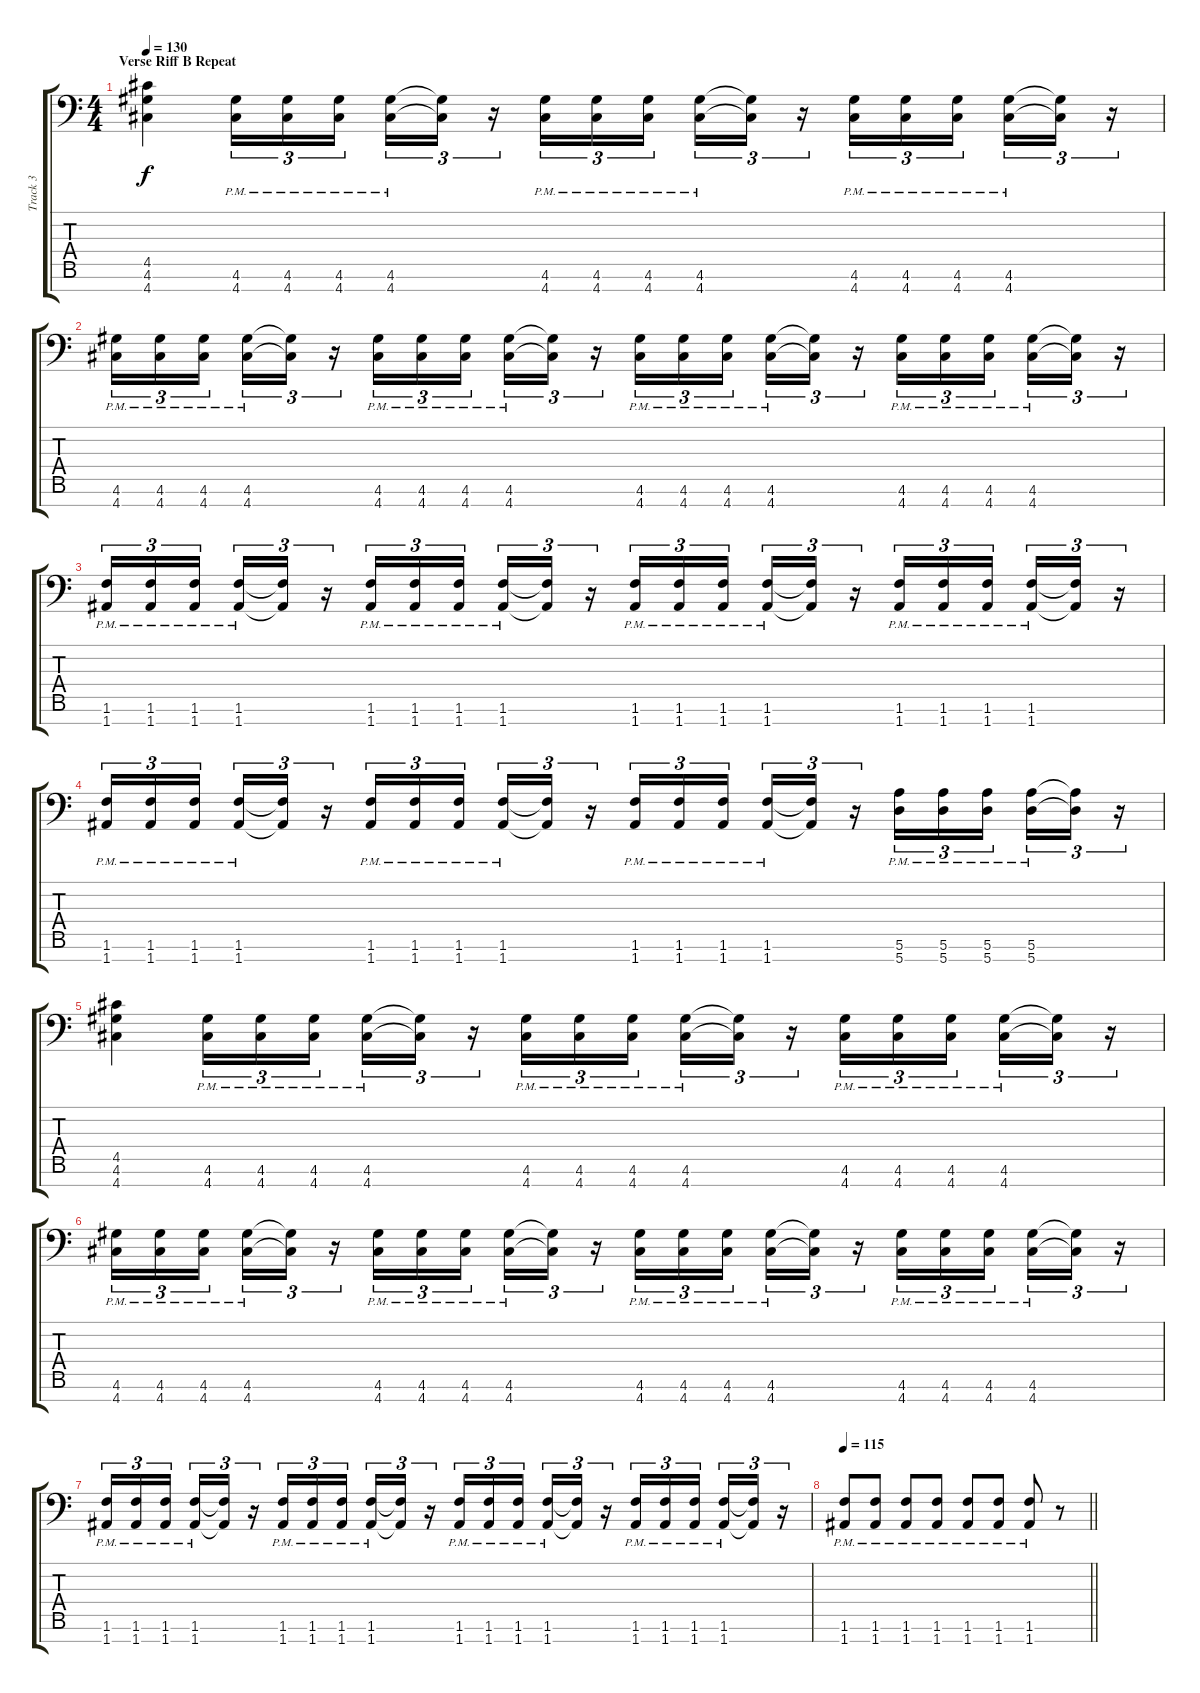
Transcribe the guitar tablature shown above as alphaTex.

\track ("Track 3" "Track 3") {instrument overdrivenguitar}
\staff {score tabs}
\tuning (E4 B3 G3 D3 A2 E2 A1) {hide}
\ts (4 4)
\section ("" "Verse Riff B Repeat")
\tempo 130
\clef f4
\ks c
(4.5 4.6 4.7).4{dy f} (4.6{pm} 4.7{pm}).16{tu (3 2)} (4.6{pm} 4.7{pm}).16{tu (3 2)} (4.6{pm} 4.7{pm}).16{tu (3 2) beam splitsecondary} (4.6{pm} 4.7{pm}).16{tu (3 2)} (4.6{t} 4.7{t}).16{tu (3 2)} r.16{tu (3 2)} (4.6{pm} 4.7{pm}).16{tu (3 2)} (4.6{pm} 4.7{pm}).16{tu (3 2)} (4.6{pm} 4.7{pm}).16{tu (3 2) beam splitsecondary} (4.6{pm} 4.7{pm}).16{tu (3 2)} (4.6{t} 4.7{t}).16{tu (3 2)} r.16{tu (3 2)} (4.6{pm} 4.7{pm}).16{tu (3 2)} (4.6{pm} 4.7{pm}).16{tu (3 2)} (4.6{pm} 4.7{pm}).16{tu (3 2) beam splitsecondary} (4.6{pm} 4.7{pm}).16{tu (3 2)} (4.6{t} 4.7{t}).16{tu (3 2)} r.16{tu (3 2)} |
(4.6{pm} 4.7{pm}).16{tu (3 2)} (4.6{pm} 4.7{pm}).16{tu (3 2)} (4.6{pm} 4.7{pm}).16{tu (3 2) beam splitsecondary} (4.6{pm} 4.7{pm}).16{tu (3 2)} (4.6{t} 4.7{t}).16{tu (3 2)} r.16{tu (3 2)} (4.6{pm} 4.7{pm}).16{tu (3 2)} (4.6{pm} 4.7{pm}).16{tu (3 2)} (4.6{pm} 4.7{pm}).16{tu (3 2) beam splitsecondary} (4.6{pm} 4.7{pm}).16{tu (3 2)} (4.6{t} 4.7{t}).16{tu (3 2)} r.16{tu (3 2)} (4.6{pm} 4.7{pm}).16{tu (3 2)} (4.6{pm} 4.7{pm}).16{tu (3 2)} (4.6{pm} 4.7{pm}).16{tu (3 2) beam splitsecondary} (4.6{pm} 4.7{pm}).16{tu (3 2)} (4.6{t} 4.7{t}).16{tu (3 2)} r.16{tu (3 2)} (4.6{pm} 4.7{pm}).16{tu (3 2)} (4.6{pm} 4.7{pm}).16{tu (3 2)} (4.6{pm} 4.7{pm}).16{tu (3 2) beam splitsecondary} (4.6{pm} 4.7{pm}).16{tu (3 2)} (4.6{t} 4.7{t}).16{tu (3 2)} r.16{tu (3 2)} |
(1.6{pm} 1.7{pm}).16{tu (3 2)} (1.6{pm} 1.7{pm}).16{tu (3 2)} (1.6{pm} 1.7{pm}).16{tu (3 2) beam splitsecondary} (1.6{pm} 1.7{pm}).16{tu (3 2)} (1.6{t} 1.7{t}).16{tu (3 2)} r.16{tu (3 2)} (1.6{pm} 1.7{pm}).16{tu (3 2)} (1.6{pm} 1.7{pm}).16{tu (3 2)} (1.6{pm} 1.7{pm}).16{tu (3 2) beam splitsecondary} (1.6{pm} 1.7{pm}).16{tu (3 2)} (1.6{t} 1.7{t}).16{tu (3 2)} r.16{tu (3 2)} (1.6{pm} 1.7{pm}).16{tu (3 2)} (1.6{pm} 1.7{pm}).16{tu (3 2)} (1.6{pm} 1.7{pm}).16{tu (3 2) beam splitsecondary} (1.6{pm} 1.7{pm}).16{tu (3 2)} (1.6{t} 1.7{t}).16{tu (3 2)} r.16{tu (3 2)} (1.6{pm} 1.7{pm}).16{tu (3 2)} (1.6{pm} 1.7{pm}).16{tu (3 2)} (1.6{pm} 1.7{pm}).16{tu (3 2) beam splitsecondary} (1.6{pm} 1.7{pm}).16{tu (3 2)} (1.6{t} 1.7{t}).16{tu (3 2)} r.16{tu (3 2)} |
(1.6{pm} 1.7{pm}).16{tu (3 2)} (1.6{pm} 1.7{pm}).16{tu (3 2)} (1.6{pm} 1.7{pm}).16{tu (3 2) beam splitsecondary} (1.6{pm} 1.7{pm}).16{tu (3 2)} (1.6{t} 1.7{t}).16{tu (3 2)} r.16{tu (3 2)} (1.6{pm} 1.7{pm}).16{tu (3 2)} (1.6{pm} 1.7{pm}).16{tu (3 2)} (1.6{pm} 1.7{pm}).16{tu (3 2) beam splitsecondary} (1.6{pm} 1.7{pm}).16{tu (3 2)} (1.6{t} 1.7{t}).16{tu (3 2)} r.16{tu (3 2)} (1.6{pm} 1.7{pm}).16{tu (3 2)} (1.6{pm} 1.7{pm}).16{tu (3 2)} (1.6{pm} 1.7{pm}).16{tu (3 2) beam splitsecondary} (1.6{pm} 1.7{pm}).16{tu (3 2)} (1.6{t} 1.7{t}).16{tu (3 2)} r.16{tu (3 2)} (5.6{pm} 5.7{pm}).16{tu (3 2)} (5.6{pm} 5.7{pm}).16{tu (3 2)} (5.6{pm} 5.7{pm}).16{tu (3 2) beam splitsecondary} (5.6{pm} 5.7{pm}).16{tu (3 2)} (5.6{t} 5.7{t}).16{tu (3 2)} r.16{tu (3 2)} |
(4.5 4.6 4.7).4 (4.6{pm} 4.7{pm}).16{tu (3 2)} (4.6{pm} 4.7{pm}).16{tu (3 2)} (4.6{pm} 4.7{pm}).16{tu (3 2) beam splitsecondary} (4.6{pm} 4.7{pm}).16{tu (3 2)} (4.6{t} 4.7{t}).16{tu (3 2)} r.16{tu (3 2)} (4.6{pm} 4.7{pm}).16{tu (3 2)} (4.6{pm} 4.7{pm}).16{tu (3 2)} (4.6{pm} 4.7{pm}).16{tu (3 2) beam splitsecondary} (4.6{pm} 4.7{pm}).16{tu (3 2)} (4.6{t} 4.7{t}).16{tu (3 2)} r.16{tu (3 2)} (4.6{pm} 4.7{pm}).16{tu (3 2)} (4.6{pm} 4.7{pm}).16{tu (3 2)} (4.6{pm} 4.7{pm}).16{tu (3 2) beam splitsecondary} (4.6{pm} 4.7{pm}).16{tu (3 2)} (4.6{t} 4.7{t}).16{tu (3 2)} r.16{tu (3 2)} |
(4.6{pm} 4.7{pm}).16{tu (3 2)} (4.6{pm} 4.7{pm}).16{tu (3 2)} (4.6{pm} 4.7{pm}).16{tu (3 2) beam splitsecondary} (4.6{pm} 4.7{pm}).16{tu (3 2)} (4.6{t} 4.7{t}).16{tu (3 2)} r.16{tu (3 2)} (4.6{pm} 4.7{pm}).16{tu (3 2)} (4.6{pm} 4.7{pm}).16{tu (3 2)} (4.6{pm} 4.7{pm}).16{tu (3 2) beam splitsecondary} (4.6{pm} 4.7{pm}).16{tu (3 2)} (4.6{t} 4.7{t}).16{tu (3 2)} r.16{tu (3 2)} (4.6{pm} 4.7{pm}).16{tu (3 2)} (4.6{pm} 4.7{pm}).16{tu (3 2)} (4.6{pm} 4.7{pm}).16{tu (3 2) beam splitsecondary} (4.6{pm} 4.7{pm}).16{tu (3 2)} (4.6{t} 4.7{t}).16{tu (3 2)} r.16{tu (3 2)} (4.6{pm} 4.7{pm}).16{tu (3 2)} (4.6{pm} 4.7{pm}).16{tu (3 2)} (4.6{pm} 4.7{pm}).16{tu (3 2) beam splitsecondary} (4.6{pm} 4.7{pm}).16{tu (3 2)} (4.6{t} 4.7{t}).16{tu (3 2)} r.16{tu (3 2)} |
(1.6{pm} 1.7{pm}).16{tu (3 2)} (1.6{pm} 1.7{pm}).16{tu (3 2)} (1.6{pm} 1.7{pm}).16{tu (3 2) beam splitsecondary} (1.6{pm} 1.7{pm}).16{tu (3 2)} (1.6{t} 1.7{t}).16{tu (3 2)} r.16{tu (3 2)} (1.6{pm} 1.7{pm}).16{tu (3 2)} (1.6{pm} 1.7{pm}).16{tu (3 2)} (1.6{pm} 1.7{pm}).16{tu (3 2) beam splitsecondary} (1.6{pm} 1.7{pm}).16{tu (3 2)} (1.6{t} 1.7{t}).16{tu (3 2)} r.16{tu (3 2)} (1.6{pm} 1.7{pm}).16{tu (3 2)} (1.6{pm} 1.7{pm}).16{tu (3 2)} (1.6{pm} 1.7{pm}).16{tu (3 2) beam splitsecondary} (1.6{pm} 1.7{pm}).16{tu (3 2)} (1.6{t} 1.7{t}).16{tu (3 2)} r.16{tu (3 2)} (1.6{pm} 1.7{pm}).16{tu (3 2)} (1.6{pm} 1.7{pm}).16{tu (3 2)} (1.6{pm} 1.7{pm}).16{tu (3 2) beam splitsecondary} (1.6{pm} 1.7{pm}).16{tu (3 2)} (1.6{t} 1.7{t}).16{tu (3 2)} r.16{tu (3 2)} |
\tempo 115
\barLineRight lightlight
(1.6{pm} 1.7{pm}).8 (1.6{pm} 1.7{pm}).8 (1.6{pm} 1.7{pm}).8 (1.6{pm} 1.7{pm}).8 (1.6{pm} 1.7{pm}).8 (1.6{pm} 1.7{pm}).8 (1.6{pm} 1.7{pm}).8 r.8
